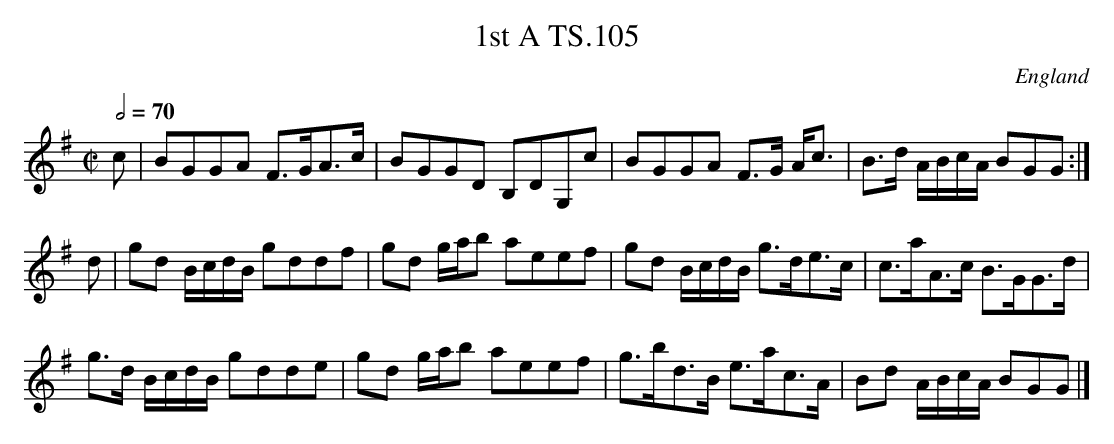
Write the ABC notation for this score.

X:1
T:1st A TS.105
M:C|
L:1/8
Q:1/2=70
O:England
notC:Pencil note on MS "Good Reel"
K:G major
c|BGGA F>GA>c|BGGD B,DG,c|BGGA F>G A<c|B>d A/B/c/A/ BGG:|!
d|gd B/c/d/B/ gddf|gd g/a/b aeef|gd B/c/d/B/ g>de>c|c>aA>c B>GG>d|!
g>d B/c/d/B/ gdde|gd g/a/b aeef|g>bd>B e>ac>A|Bd A/B/c/A/ BGG|]
